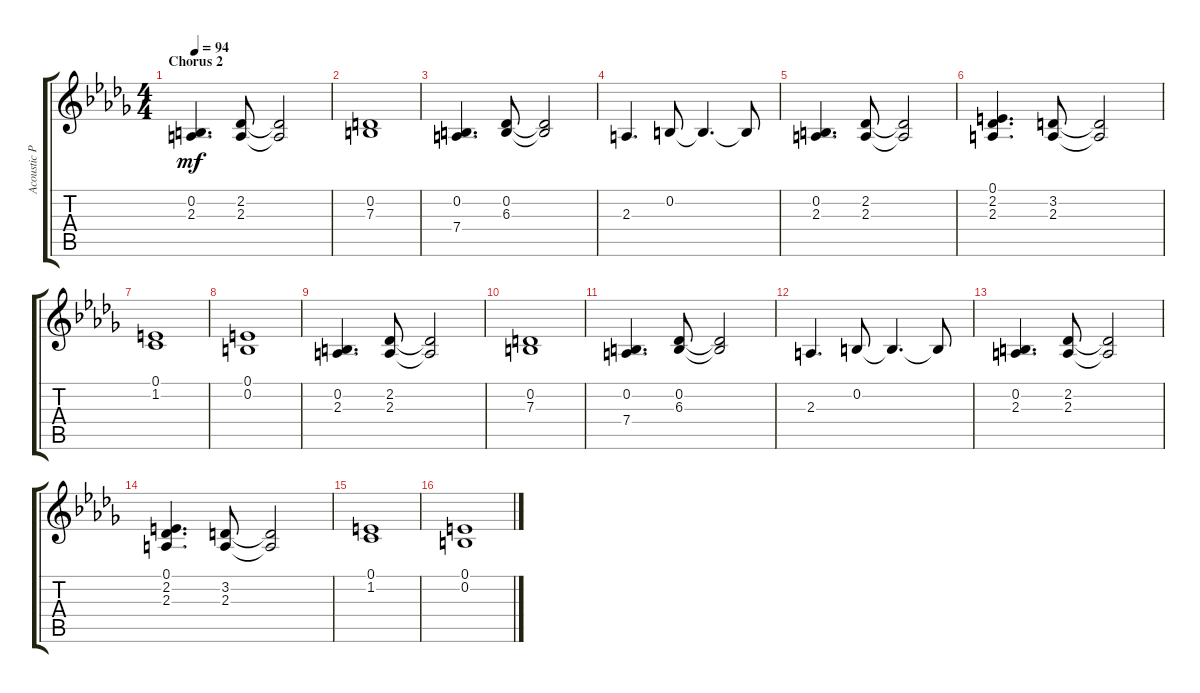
\track ("Acoustic Piano" "Acoustic P") {instrument acousticgrandpiano}
\staff {score tabs}
\tuning (E4 B3 G3 D3 A2 E2) {hide}
\ts (4 4)
\section ("" "Chorus 2")
\tempo 94
\clef g2
\ks bbminor
(0.2 2.3).4{d dy mf} (2.2 2.3).8 (2.2{t} 2.3{t}).2 |
(0.2 7.3).1 |
(0.2 7.4).4{d} (0.2 6.3).8 (0.2{t} 6.3{t}).2 |
2.3.4{d} 0.2.8 0.2{t}.4{d} 0.2{t}.8 |
(0.2 2.3).4{d} (2.2 2.3).8 (2.2{t} 2.3{t}).2 |
(0.1 2.2 2.3).4{d} (3.2 2.3).8 (3.2{t} 2.3{t}).2 |
(0.1 1.2).1 |
(0.1 0.2).1 |
(0.2 2.3).4{d} (2.2 2.3).8 (2.2{t} 2.3{t}).2 |
(0.2 7.3).1 |
(0.2 7.4).4{d} (0.2 6.3).8 (0.2{t} 6.3{t}).2 |
2.3.4{d} 0.2.8 0.2{t}.4{d} 0.2{t}.8 |
(0.2 2.3).4{d} (2.2 2.3).8 (2.2{t} 2.3{t}).2 |
(0.1 2.2 2.3).4{d} (3.2 2.3).8 (3.2{t} 2.3{t}).2 |
(0.1 1.2).1 |
(0.1 0.2).1
